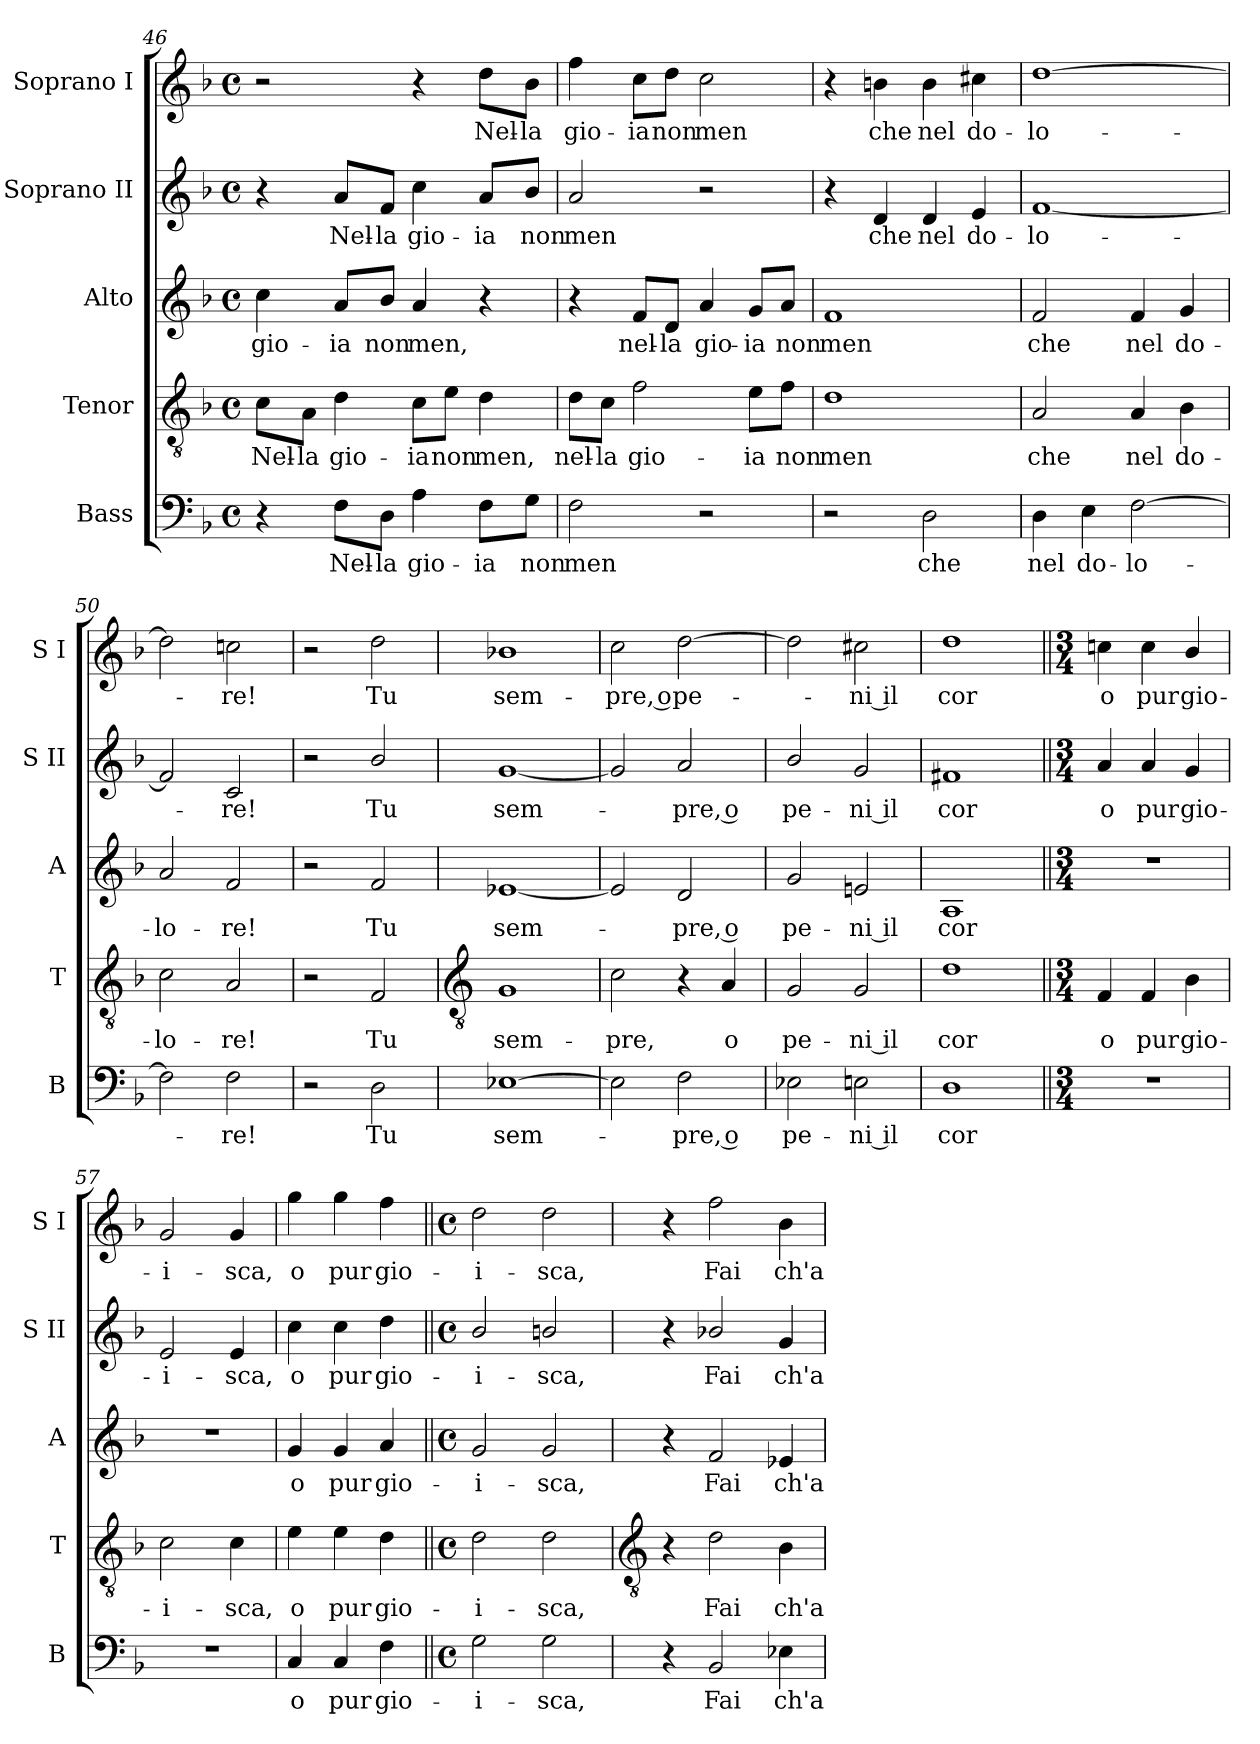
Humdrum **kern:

**kern	**text	**kern	**text	**kern	**text	**kern	**text	**kern	**text
*part5	*part5	*part4	*part4	*part3	*part3	*part2	*part2	*part1	*part1
*staff5	*staff5	*staff4	*staff4	*staff3	*staff3	*staff2	*staff2	*staff1	*staff1
*I"Bass	*	*I"Tenor	*	*I"Alto	*	*I"Soprano II	*	*I"Soprano I	*
*I'B	*	*I'T	*	*I'A	*	*I'S II	*	*I'S I	*
!!LO:LB:g=z
*clefF4	*	*clefGv2	*	*clefG2	*	*clefG2	*	*clefG2	*
*k[b-]	*	*k[b-]	*	*k[b-]	*	*k[b-]	*	*k[b-]	*
*F:	*	*F:	*	*F:	*	*F:	*	*F:	*
*M4/4	*	*M4/4	*	*M4/4	*	*M4/4	*	*M4/4	*
*met(c)	*	*met(c)	*	*met(c)	*	*met(c)	*	*met(c)	*
=46	=46	=46	=46	=46	=46	=46	=46	=46	=46
!	!	!	!LO:LY:b	!	!LO:LY:b	!	!	!	!
4r	.	8c\L	Nel-	4cc	gio-	4r	.	2r	.
!	!	!	!LO:LY:b	!	!	!	!	!	!
.	.	8A\J	-la	.	.	.	.	.	.
!	!LO:LY:b	!	!LO:LY:b	!	!LO:LY:b	!	!LO:LY:b	!	!
8F\L	Nel-	4d	gio-	8a/L	-ia	8a/L	Nel-	.	.
!	!LO:LY:b	!	!	!	!LO:LY:b	!	!LO:LY:b	!	!
8D\J	-la	.	.	8b-/J	non	8f/J	-la	.	.
!	!LO:LY:b	!	!LO:LY:b	!	!LO:LY:b	!	!LO:LY:b	!	!
4A	gio-	8c\L	-ia	4a	men,	4cc	gio-	4r	.
!	!	!	!LO:LY:b	!	!	!	!	!	!
.	.	8e\J	non	.	.	.	.	.	.
!	!LO:LY:b	!	!LO:LY:b	!	!	!	!LO:LY:b	!	!LO:LY:b
8F\L	-ia	4d	men,	4r	.	8a/L	-ia	8dd\L	Nel-
!	!LO:LY:b	!	!	!	!	!	!LO:LY:b	!	!LO:LY:b
8G\J	non	.	.	.	.	8b-/J	non	8b-\J	-la
=47	=47	=47	=47	=47	=47	=47	=47	=47	=47
!	!LO:LY:b	!	!LO:LY:b	!	!	!	!LO:LY:b	!	!LO:LY:b
2F	men	8d\L	nel-	4r	.	2a	men	4ff	gio-
!	!	!	!LO:LY:b	!	!	!	!	!	!
.	.	8c\J	-la	.	.	.	.	.	.
!	!	!	!LO:LY:b	!	!LO:LY:b	!	!	!	!LO:LY:b
.	.	2f	gio-	8f/L	nel-	.	.	8cc\L	-ia
!	!	!	!	!	!LO:LY:b	!	!	!	!LO:LY:b
.	.	.	.	8d/J	-la	.	.	8dd\J	non
!	!	!	!	!	!LO:LY:b	!	!	!	!LO:LY:b
2r	.	.	.	4a	gio-	2r	.	2cc	men
!	!	!	!LO:LY:b	!	!LO:LY:b	!	!	!	!
.	.	8e\L	-ia	8g/L	-ia	.	.	.	.
!	!	!	!LO:LY:b	!	!LO:LY:b	!	!	!	!
.	.	8f\J	non	8a/J	non	.	.	.	.
=48	=48	=48	=48	=48	=48	=48	=48	=48	=48
!	!	!	!LO:LY:b	!	!LO:LY:b	!	!	!	!
2r	.	1d	men	1f	men	4r	.	4r	.
!	!	!	!	!	!	!	!LO:LY:b	!	!LO:LY:b
.	.	.	.	.	.	4d	che	4bn	che
!	!LO:LY:b	!	!	!	!	!	!LO:LY:b	!	!LO:LY:b
2D	che	.	.	.	.	4d	nel	4b	nel
!	!	!	!	!	!	!	!LO:LY:b	!	!LO:LY:b
.	.	.	.	.	.	4e	do-	4cc#X	do-
=49	=49	=49	=49	=49	=49	=49	=49	=49	=49
!	!LO:LY:b	!	!LO:LY:b	!	!LO:LY:b	!	!LO:LY:b	!	!LO:LY:b
4D	nel	2A	che	2f	che	[1f	-lo-	[1dd	-lo-
!	!LO:LY:b	!	!	!	!	!	!	!	!
4E	do-	.	.	.	.	.	.	.	.
!	!LO:LY:b	!	!LO:LY:b	!	!LO:LY:b	!	!	!	!
[2F	-lo-	4A	nel	4f	nel	.	.	.	.
!	!	!	!LO:LY:b	!	!LO:LY:b	!	!	!	!
.	.	4B-	do-	4g	do-	.	.	.	.
=50	=50	=50	=50	=50	=50	=50	=50	=50	=50
!	!	!	!LO:LY:b	!	!LO:LY:b	!	!	!	!
2F]	.	2c	-lo-	2a	-lo-	2f]	.	2dd]	.
!	!LO:LY:b	!	!LO:LY:b	!	!LO:LY:b	!	!LO:LY:b	!	!LO:LY:b
2F	re!	2A	-re!	2f	-re!	2c	re!	2ccn	re!
=51	=51	=51	=51	=51	=51	=51	=51	=51	=51
2r	.	2r	.	2r	.	2r	.	2r	.
!	!LO:LY:b	!	!LO:LY:b	!	!LO:LY:b	!	!LO:LY:b	!	!LO:LY:b
2D	Tu	2F	Tu	2f	Tu	2b-/	Tu	2dd	Tu
!!LO:LB:g=z
=52	=52	=52	=52	=52	=52	=52	=52	=52	=52
*	*	*clefGv2	*	*	*	*	*	*	*
!	!LO:LY:b	!	!LO:LY:b	!	!LO:LY:b	!	!LO:LY:b	!	!LO:LY:b
[1E-X	sem-	1G	sem-	[1e-X	sem-	[1g	sem-	1b-X	sem-
=53	=53	=53	=53	=53	=53	=53	=53	=53	=53
!	!	!	!LO:LY:b	!	!	!	!	!	!LO:LY:b
2E-]	.	2c	-pre,	2e-]	.	2g]	.	2cc	-pre, o
!	!LO:LY:b	!	!	!	!LO:LY:b	!	!LO:LY:b	!	!LO:LY:b
2F	pre, o	4r	.	2d	pre, o	2a	pre, o	[2dd	pe-
!	!	!	!LO:LY:b	!	!	!	!	!	!
.	.	4A	o	.	.	.	.	.	.
=54	=54	=54	=54	=54	=54	=54	=54	=54	=54
!	!LO:LY:b	!	!LO:LY:b	!	!LO:LY:b	!	!LO:LY:b	!	!
2E-X	pe-	2G	pe-	2g	pe-	2b-/	pe-	2dd]	.
!	!LO:LY:b	!	!LO:LY:b	!	!LO:LY:b	!	!LO:LY:b	!	!LO:LY:b
2En	-ni il	2G	-ni il	2en	-ni il	2g	-ni il	2cc#X	ni il
=55	=55	=55	=55	=55	=55	=55	=55	=55	=55
!	!LO:LY:b	!	!LO:LY:b	!	!LO:LY:b	!	!LO:LY:b	!	!LO:LY:b
1D	cor	1d	cor	1A	cor	1f#X	cor	1dd	cor
=56||	=56||	=56||	=56||	=56||	=56||	=56||	=56||	=56||	=56||
*M3/4	*	*M3/4	*	*M3/4	*	*M3/4	*	*M3/4	*
!LO:N:vis=1	!	!	!LO:LY:b	!LO:N:vis=1	!	!	!LO:LY:b	!	!LO:LY:b
2.r	.	4F	o	2.r	.	4a	o	4ccn	o
!	!	!	!LO:LY:b	!	!	!	!LO:LY:b	!	!LO:LY:b
.	.	4F	pur	.	.	4a	pur	4cc	pur
!	!	!	!LO:LY:b	!	!	!	!LO:LY:b	!	!LO:LY:b
.	.	4B-	gio-	.	.	4g	gio-	4b-/	gio-
=57	=57	=57	=57	=57	=57	=57	=57	=57	=57
!LO:N:vis=1	!	!	!LO:LY:b	!LO:N:vis=1	!	!	!LO:LY:b	!	!LO:LY:b
2.r	.	2c	-i-	2.r	.	2e	-i-	2g	-i-
!	!	!	!LO:LY:b	!	!	!	!LO:LY:b	!	!LO:LY:b
.	.	4c	-sca,	.	.	4e	-sca,	4g	-sca,
=58	=58	=58	=58	=58	=58	=58	=58	=58	=58
!	!LO:LY:b	!	!LO:LY:b	!	!LO:LY:b	!	!LO:LY:b	!	!LO:LY:b
4C	o	4e	o	4g	o	4cc	o	4gg	o
!	!LO:LY:b	!	!LO:LY:b	!	!LO:LY:b	!	!LO:LY:b	!	!LO:LY:b
4C	pur	4e	pur	4g	pur	4cc	pur	4gg	pur
!	!LO:LY:b	!	!LO:LY:b	!	!LO:LY:b	!	!LO:LY:b	!	!LO:LY:b
4F	gio-	4d	gio-	4a	gio-	4dd	gio-	4ff	gio-
=59||	=59||	=59||	=59||	=59||	=59||	=59||	=59||	=59||	=59||
*M4/4	*	*M4/4	*	*M4/4	*	*M4/4	*	*M4/4	*
*met(c)	*	*met(c)	*	*met(c)	*	*met(c)	*	*met(c)	*
!	!LO:LY:b	!	!LO:LY:b	!	!LO:LY:b	!	!LO:LY:b	!	!LO:LY:b
2G	-i-	2d	-i-	2g	-i-	2b-/	-i-	2dd	-i-
!	!LO:LY:b	!	!LO:LY:b	!	!LO:LY:b	!	!LO:LY:b	!	!LO:LY:b
2G	-sca,	2d	-sca,	2g	-sca,	2bn/	-sca,	2dd	-sca,
!!LO:LB:g=z
=60	=60	=60	=60	=60	=60	=60	=60	=60	=60
*	*	*clefGv2	*	*	*	*	*	*	*
4r	.	4r	.	4r	.	4r	.	4r	.
!	!LO:LY:b	!	!LO:LY:b	!	!LO:LY:b	!	!LO:LY:b	!	!LO:LY:b
2BB-	Fai	2d	Fai	2f	Fai	2b-X/	Fai	2ff	Fai
!	!LO:LY:b	!	!LO:LY:b	!	!LO:LY:b	!	!LO:LY:b	!	!LO:LY:b
4E-X	ch'a-	4B-	ch'a-	4e-X	ch'a-	4g	ch'a-	4b-	ch'a-
=	=	=	=	=	=	=	=	=	=
*-	*-	*-	*-	*-	*-	*-	*-	*-	*-
